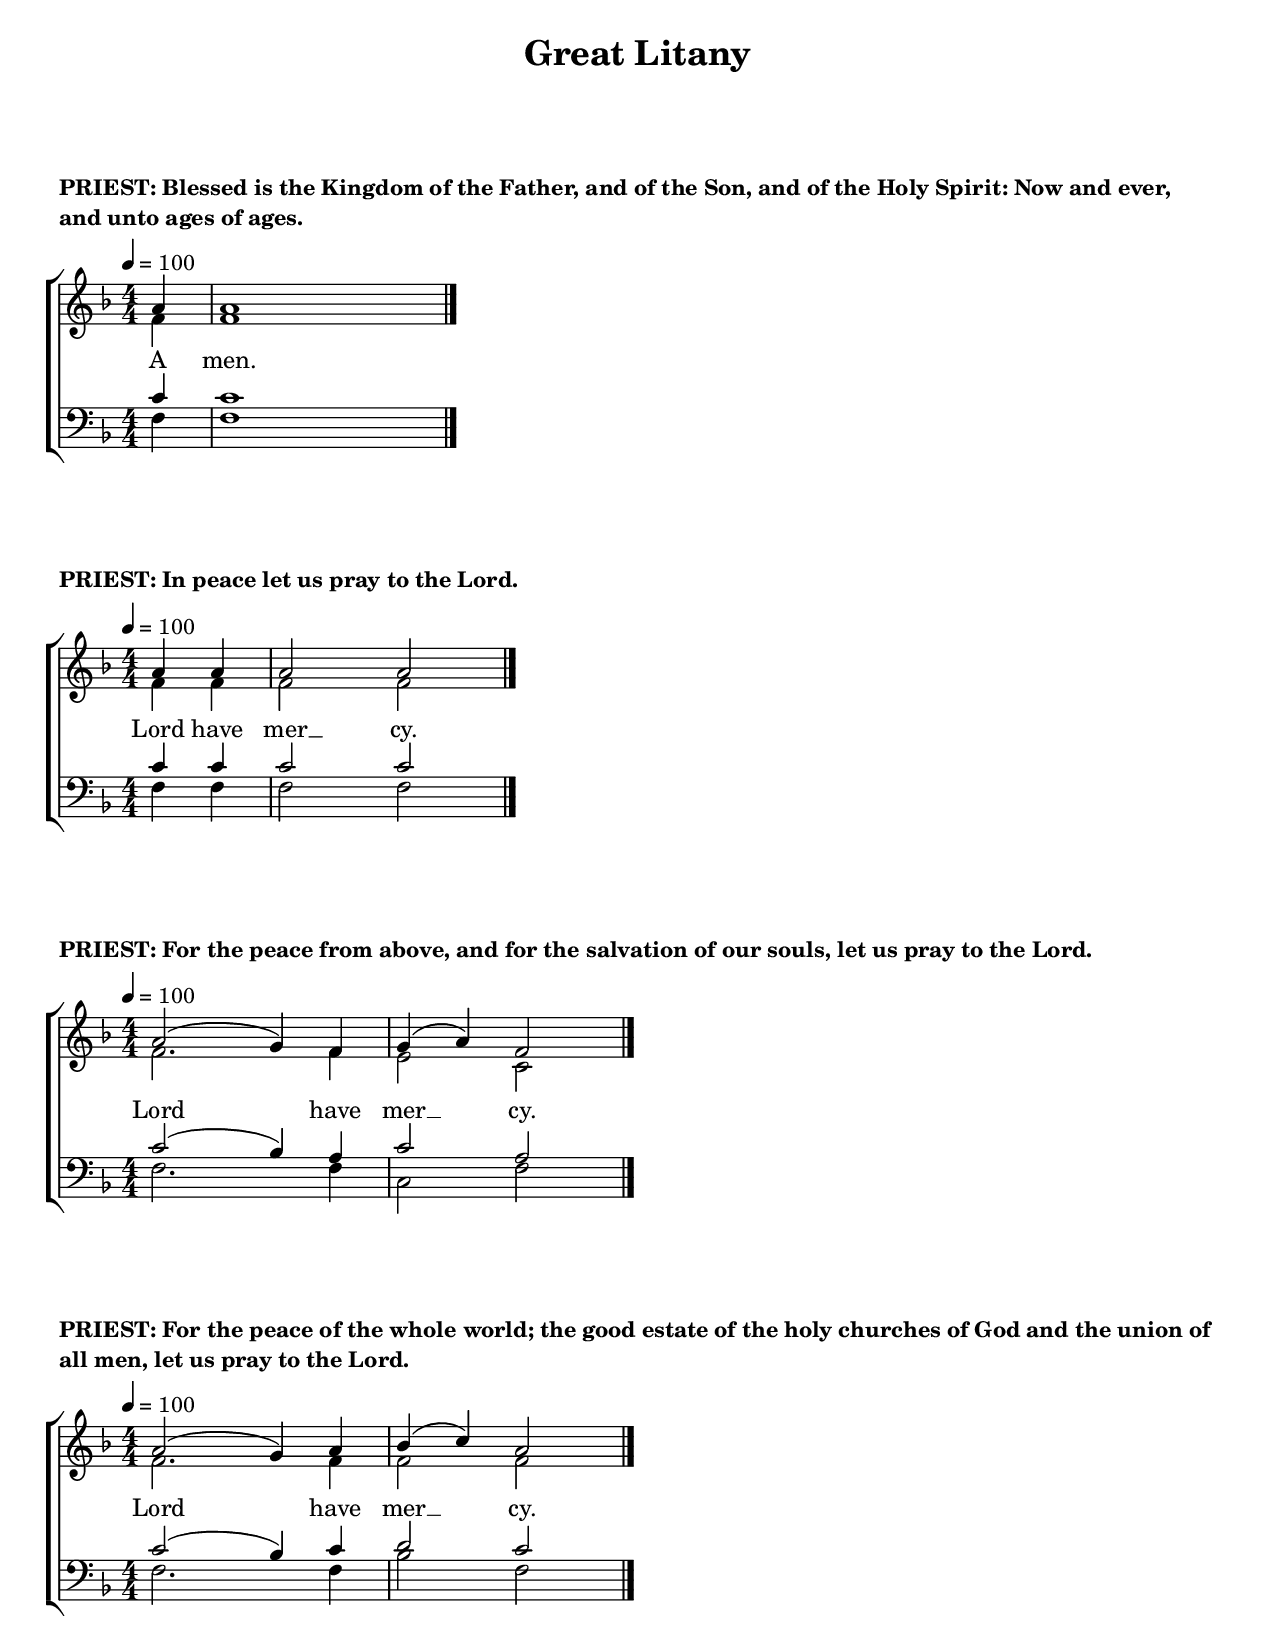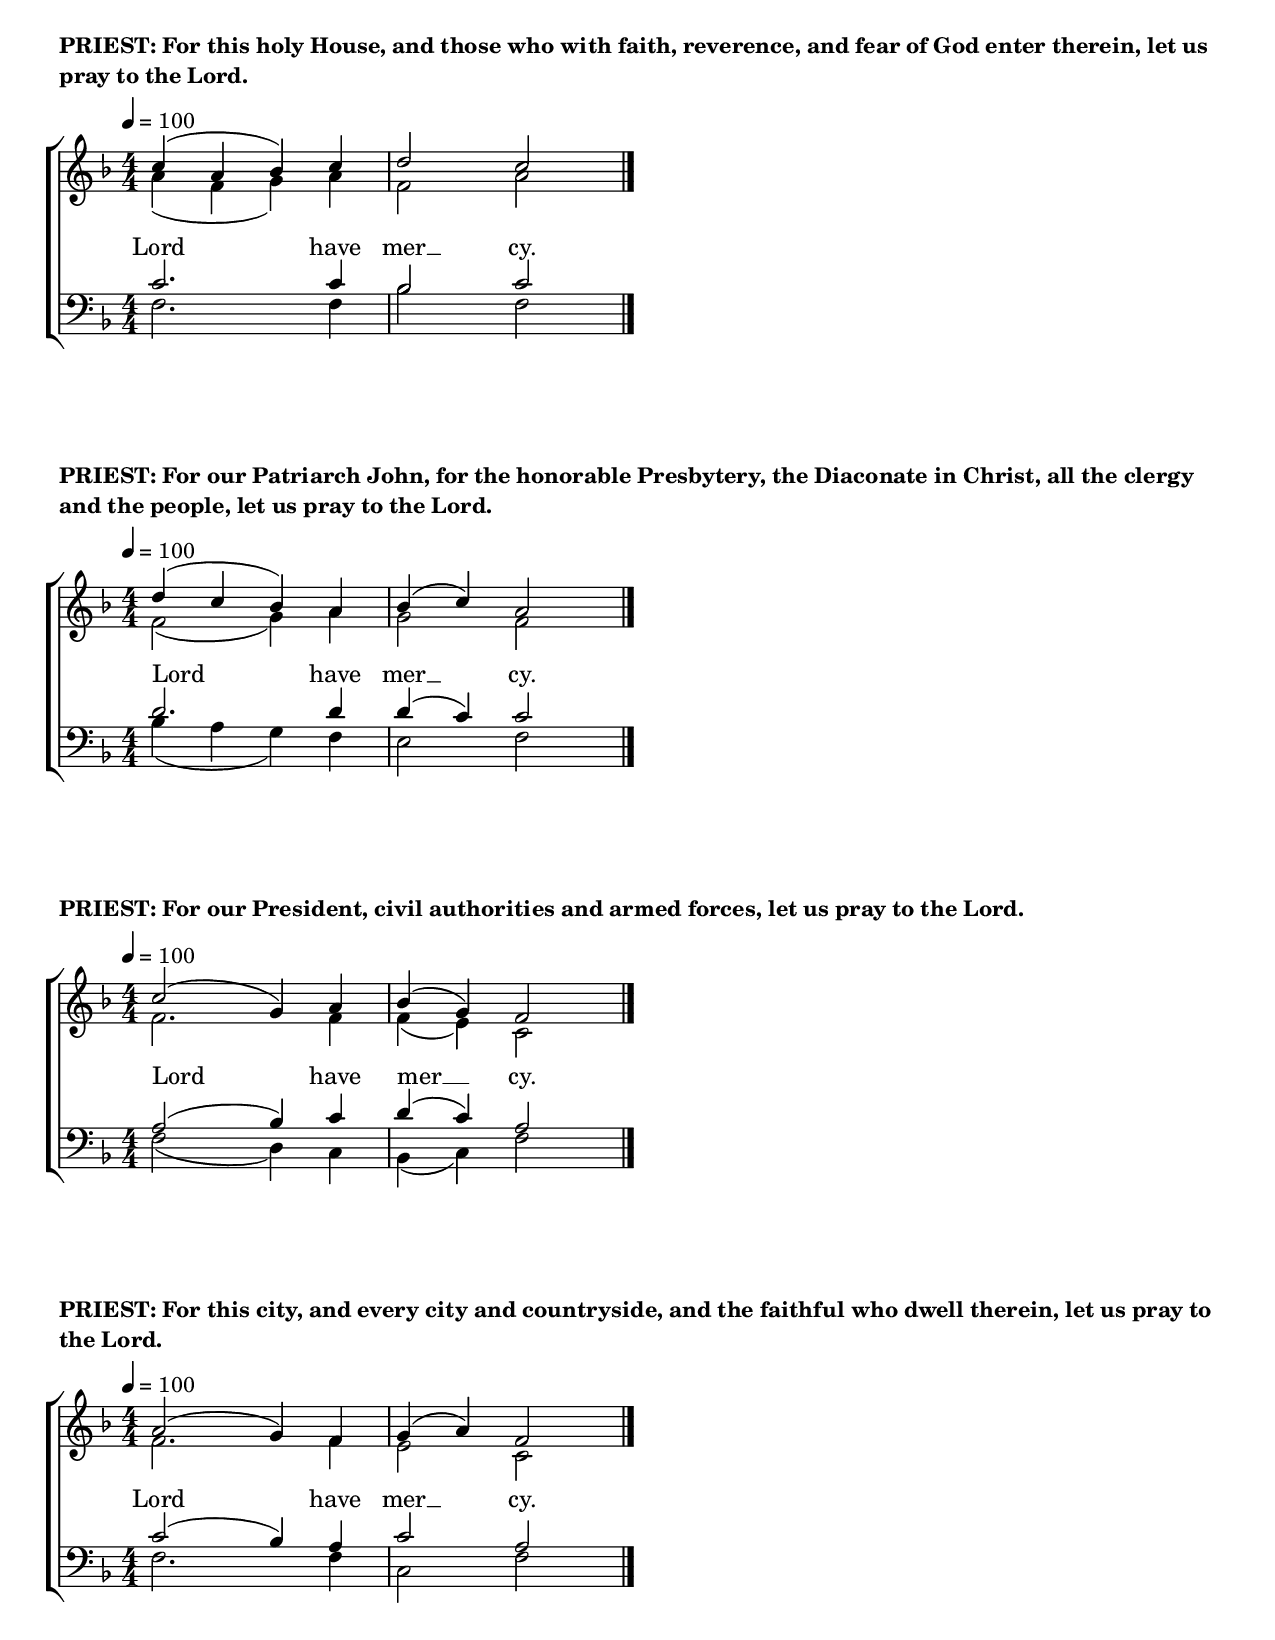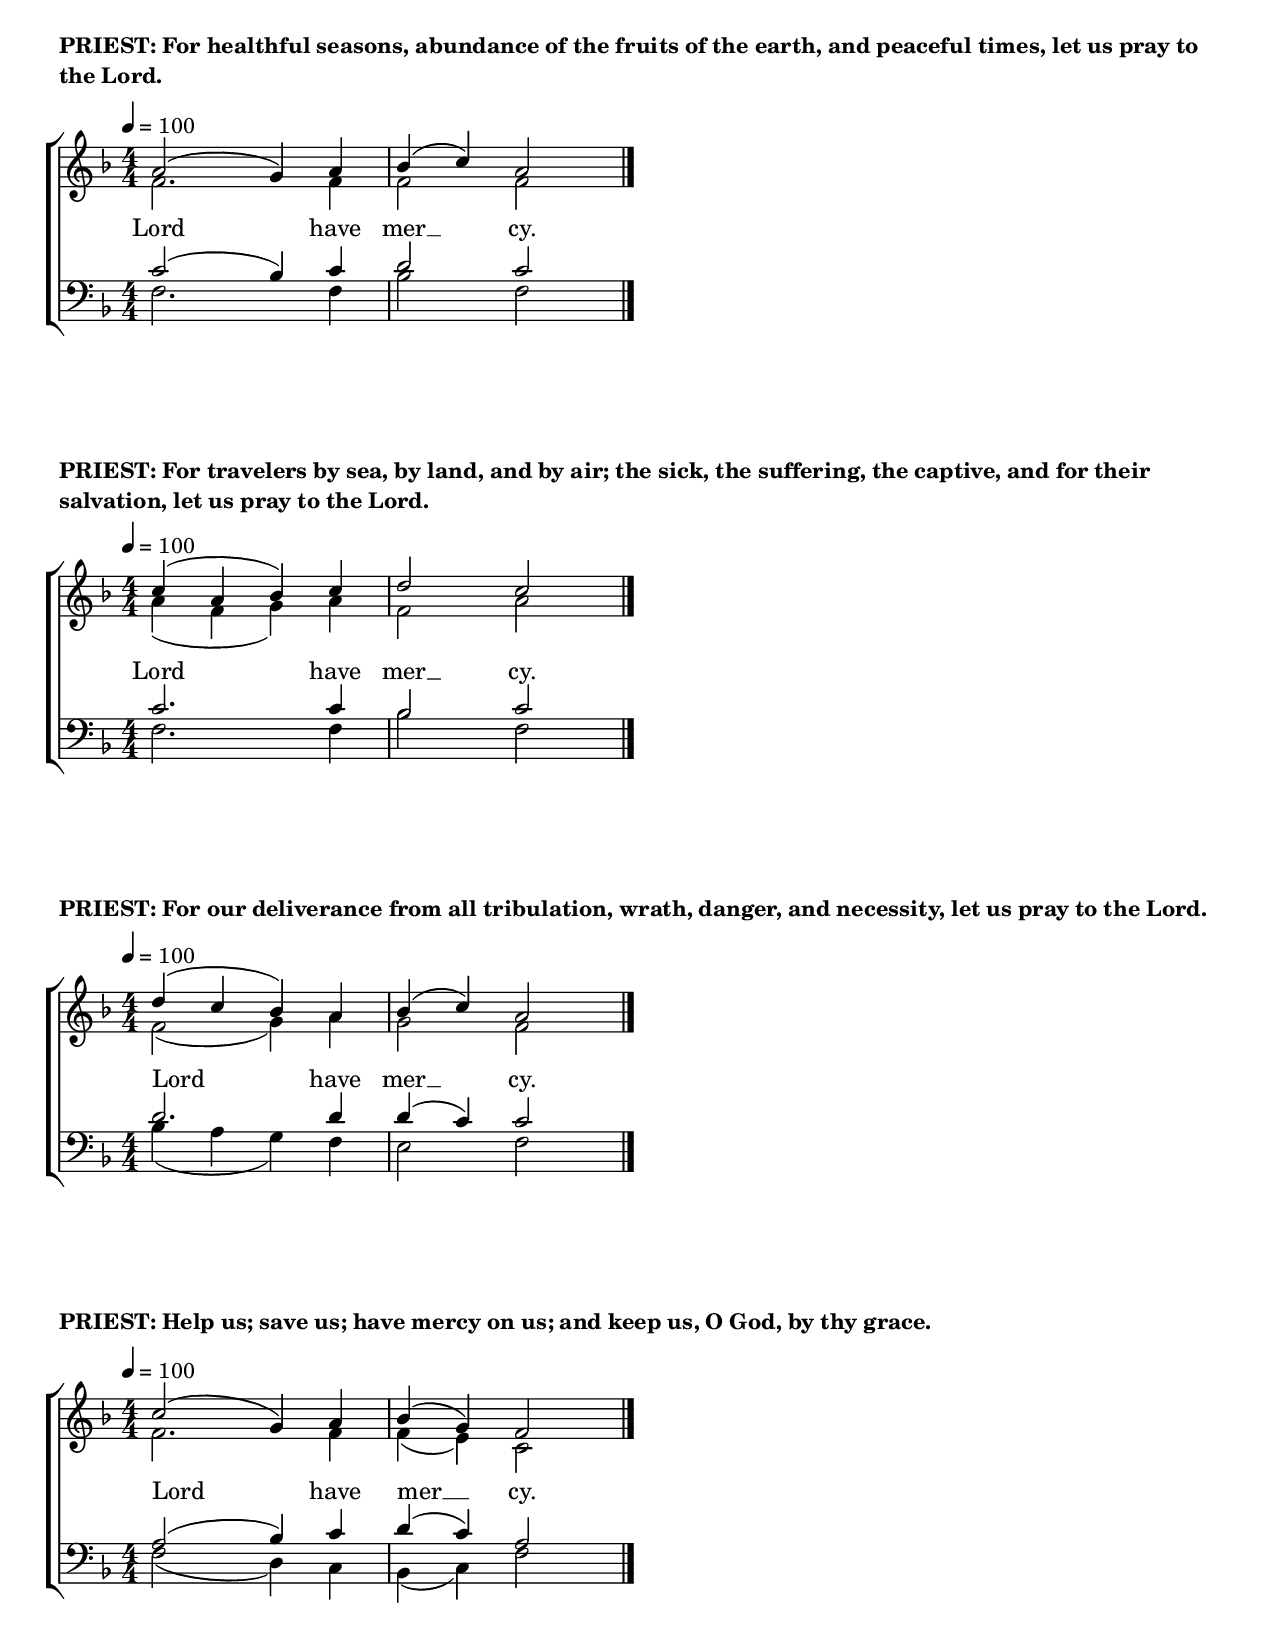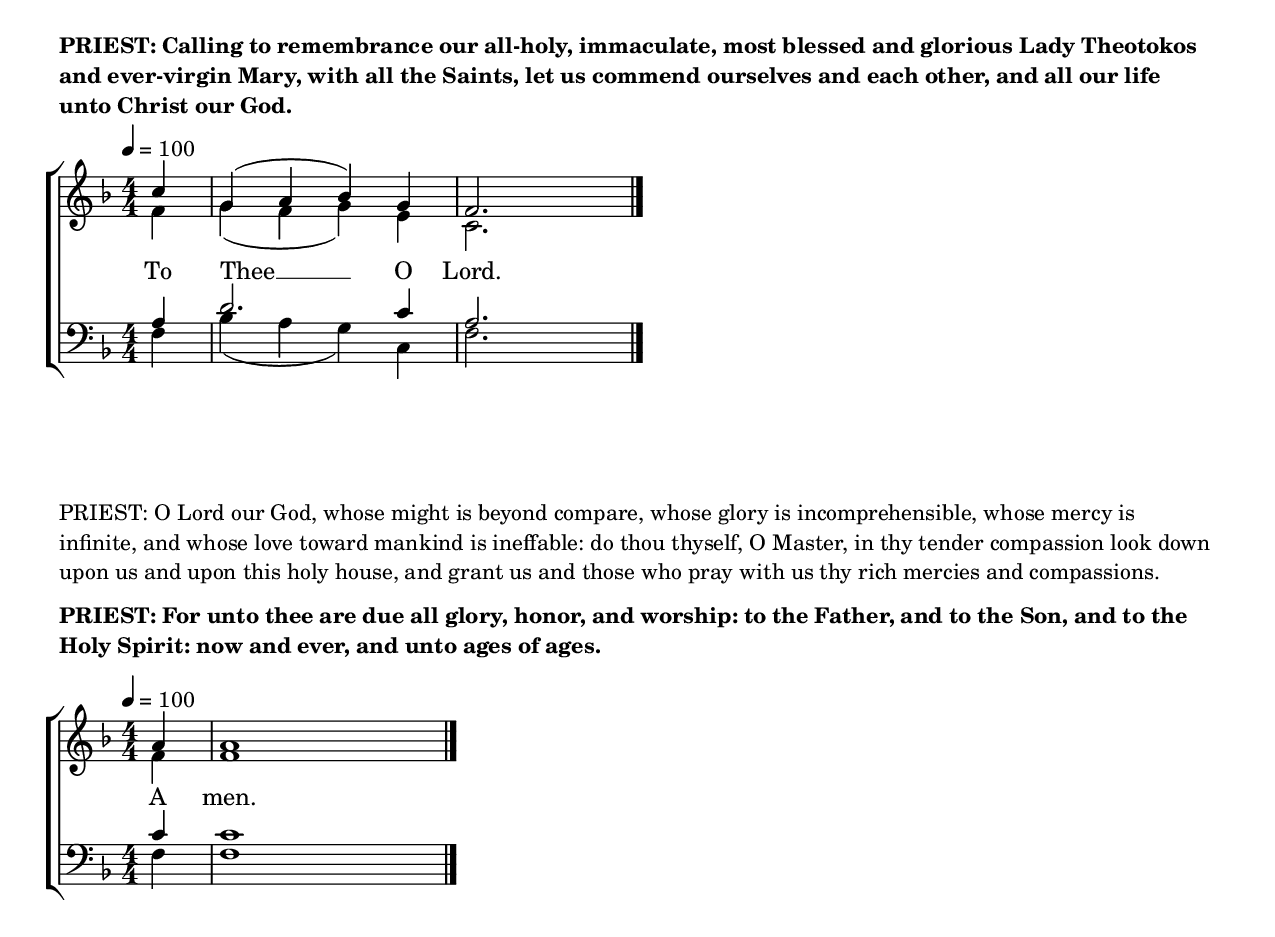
\version "2.22.2"

\language "english"

\paper {
  #(set-paper-size "letter")
  print-page-number = "false"
}

\header {
  title = "Great Litany"
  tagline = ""
}

global = {
  \numericTimeSignature \time 4/4
  \key f \major
  \tempo 4=100
  \accidentalStyle no-reset
  \omit Accidental
}

\paper {
  indent = 0.0
}

\markup { \vspace #4 \bold \wordwrap-string #"
PRIEST: Blessed is the Kingdom
    of the Father, and of the Son, and of the Holy Spirit:
    Now and ever, and unto ages of ages.
"} \markup { \vspace #0 }
              soprano = \relative c' { \global \partial 4
  a'4 |
  a1
  \bar "|." } alto    = \relative c' { \global \partial 4 
  f4 |
  f1
  \bar "|." } tenor   = \relative c' { \global \partial 4
  c4 |
  c1
  \bar "|." } bass    = \relative c  { \global \partial 4
  f4 |
  f1
  \bar "|." } verse   = \lyricmode {
  A men.
} \score {
  #(set-global-staff-size 19)
  \new ChoirStaff <<
    \new Staff
      \with {
        \remove "Separating_line_group_engraver"
        midiInstrument = "choir aahs"
        instrumentName = \markup \center-column { Soprano Alto }
      } <<
      \new Voice = "Soprano" { \voiceOne \soprano
      }
      \new Voice = "Alto" { \voiceTwo \alto
      }
    >>
    \new Staff = "BassStaff"
      \with {
        \remove "Separating_line_group_engraver"
        midiInstrument = "choir aahs"
        instrumentName = \markup \center-column { Tenor Bass }
      } <<
      \clef bass
      \new Voice = "Tenor" { \voiceThree \tenor
      }
      \new Voice = "Bass" { \voiceFour \bass
      }
      \new Lyrics
        \with { alignAboveContext = "BassStaff" }
        \lyricsto "Bass" \verse
      >>  
  >>
  
  \layout {
    %ragged-right = ##t
    \context {
      \Score
        \omit BarNumber
        \override SpacingSpanner.base-shortest-duration =
         #(ly:make-moment 1/10)
        proportionalNotationDuration = 
         #(ly:make-moment 1/10)
        \override Score.SpacingSpanner.strict-note-spacing = ##t
        \override SpacingSpanner.uniform-stretching = ##t
        \override SpacingSpanner.strict-grace-spacing = ##t
        tupletFullLength = ##t
        \override Beam.breakable = ##t
        \override Glissando.breakable = ##t
        \override TextSpanner.breakable = ##t
        %\remove "Forbid_line_break_engraver" in the Voice context
    }
    \context {
     \Staff
       \remove "Instrument_name_engraver"
    }
  }
  \midi {
    \context{
      \Score
        midiChannelMapping = #'instrument
    }
  }
}


\markup { \vspace #0 \bold \wordwrap-string #"
PRIEST: In peace let us pray to the Lord. 
"} \markup { \vspace #0 }
              soprano = \relative c' { \global \partial 2
  a'4 a4 |
  a2 a2
  \bar "|." } alto    = \relative c' { \global \partial 2
  f4 f4 |
  f2 f2
  \bar "|." } tenor   = \relative c' { \global \partial 2
  c4 c4 |
  c2 c2
  \bar "|." } bass    = \relative c  { \global \partial 2
  f4 f4 |
  f2 f2
  \bar "|." } verse   = \lyricmode {
  Lord have mer __ cy.
} \score {
  #(set-global-staff-size 19)
  \new ChoirStaff <<
    \new Staff
      \with {
        \remove "Separating_line_group_engraver"
        midiInstrument = "choir aahs"
        instrumentName = \markup \center-column { Soprano Alto }
      } <<
      \new Voice = "Soprano" { \voiceOne \soprano
      }
      \new Voice = "Alto" { \voiceTwo \alto
      }
    >>
    \new Staff = "BassStaff"
      \with {
        \remove "Separating_line_group_engraver"
        midiInstrument = "choir aahs"
        instrumentName = \markup \center-column { Tenor Bass }
      } <<
      \clef bass
      \new Voice = "Tenor" { \voiceThree \tenor
      }
      \new Voice = "Bass" { \voiceFour \bass
      }
      \new Lyrics
        \with { alignAboveContext = "BassStaff" }
        \lyricsto "Bass" \verse
      >>  
  >>
  
  \layout {
    %ragged-right = ##t
    \context {
      \Score
        \omit BarNumber
        \override SpacingSpanner.base-shortest-duration =
         #(ly:make-moment 1/10)
        proportionalNotationDuration = 
         #(ly:make-moment 1/10)
        \override Score.SpacingSpanner.strict-note-spacing = ##t
        \override SpacingSpanner.uniform-stretching = ##t
        \override SpacingSpanner.strict-grace-spacing = ##t
        tupletFullLength = ##t
        \override Beam.breakable = ##t
        \override Glissando.breakable = ##t
        \override TextSpanner.breakable = ##t
        %\remove "Forbid_line_break_engraver" in the Voice context
    }
    \context {
     \Staff
       \remove "Instrument_name_engraver"
    }
  }
  \midi {
    \context{
      \Score
        midiChannelMapping = #'instrument
    }
  }
}


\markup { \vspace #0 \bold \wordwrap-string #"
PRIEST: For the peace from above,
and for the salvation of our souls,
let us pray to the Lord. 
"} \markup { \vspace #0 }
              soprano = \relative c' { \global
  a'2( g4) f4 |
  g4( a4) f2
  \bar "|." } alto    = \relative c' { \global
  f2. f4 |
  e2 c2
  \bar "|." } tenor   = \relative c' { \global
  c2( b4) a4 |
  c2 a2
  \bar "|." } bass    = \relative c  { \global
  f2. f4 |
  c2 f2
  \bar "|." } verse   = \lyricmode {
  Lord have mer __ cy.
} \score {
  #(set-global-staff-size 19)
  \new ChoirStaff <<
    \new Staff
      \with {
        \remove "Separating_line_group_engraver"
        midiInstrument = "choir aahs"
        instrumentName = \markup \center-column { Soprano Alto }
      } <<
      \new Voice = "Soprano" { \voiceOne \soprano
      }
      \new Voice = "Alto" { \voiceTwo \alto
      }
    >>
    \new Staff = "BassStaff"
      \with {
        \remove "Separating_line_group_engraver"
        midiInstrument = "choir aahs"
        instrumentName = \markup \center-column { Tenor Bass }
      } <<
      \clef bass
      \new Voice = "Tenor" { \voiceThree \tenor
      }
      \new Voice = "Bass" { \voiceFour \bass
      }
      \new Lyrics
        \with { alignAboveContext = "BassStaff" }
        \lyricsto "Bass" \verse
      >>  
  >>
  
  \layout {
    %ragged-right = ##t
    \context {
      \Score
        \omit BarNumber
        \override SpacingSpanner.base-shortest-duration =
         #(ly:make-moment 1/10)
        proportionalNotationDuration = 
         #(ly:make-moment 1/10)
        \override Score.SpacingSpanner.strict-note-spacing = ##t
        \override SpacingSpanner.uniform-stretching = ##t
        \override SpacingSpanner.strict-grace-spacing = ##t
        tupletFullLength = ##t
        \override Beam.breakable = ##t
        \override Glissando.breakable = ##t
        \override TextSpanner.breakable = ##t
        %\remove "Forbid_line_break_engraver" in the Voice context
    }
    \context {
     \Staff
       \remove "Instrument_name_engraver"
    }
  }
  \midi {
    \context{
      \Score
        midiChannelMapping = #'instrument
    }
  }
}


\markup { \vspace #0 \bold \wordwrap-string #"
PRIEST: For the peace of the whole world;
the good estate of the holy churches of God
and the union of all men,
let us pray to the Lord. 
"} \markup { \vspace #0 }
              soprano = \relative c' { \global
  a'2( g4) a4 |
  b4( c4) a2
  \bar "|." } alto    = \relative c' { \global    
  f2. f4 |
  f2 f2
  \bar "|." } tenor   = \relative c' { \global
  c2( b4) c4 |
  d2 c2
  \bar "|." } bass    = \relative c  { \global
  f2. f4 |
  b2 f2
  \bar "|." } verse   = \lyricmode {
  Lord have mer __ cy.
} \score {
  #(set-global-staff-size 19)
  \new ChoirStaff <<
    \new Staff
      \with {
        \remove "Separating_line_group_engraver"
        midiInstrument = "choir aahs"
        instrumentName = \markup \center-column { Soprano Alto }
      } <<
      \new Voice = "Soprano" { \voiceOne \soprano
      }
      \new Voice = "Alto" { \voiceTwo \alto
      }
    >>
    \new Staff = "BassStaff"
      \with {
        \remove "Separating_line_group_engraver"
        midiInstrument = "choir aahs"
        instrumentName = \markup \center-column { Tenor Bass }
      } <<
      \clef bass
      \new Voice = "Tenor" { \voiceThree \tenor
      }
      \new Voice = "Bass" { \voiceFour \bass
      }
      \new Lyrics
        \with { alignAboveContext = "BassStaff" }
        \lyricsto "Bass" \verse
      >>  
  >>
  
  \layout {
    %ragged-right = ##t
    \context {
      \Score
        \omit BarNumber
        \override SpacingSpanner.base-shortest-duration =
         #(ly:make-moment 1/10)
        proportionalNotationDuration = 
         #(ly:make-moment 1/10)
        \override Score.SpacingSpanner.strict-note-spacing = ##t
        \override SpacingSpanner.uniform-stretching = ##t
        \override SpacingSpanner.strict-grace-spacing = ##t
        tupletFullLength = ##t
        \override Beam.breakable = ##t
        \override Glissando.breakable = ##t
        \override TextSpanner.breakable = ##t
        %\remove "Forbid_line_break_engraver" in the Voice context
    }
    \context {
     \Staff
       \remove "Instrument_name_engraver"
    }
  }
  \midi {
    \context{
      \Score
        midiChannelMapping = #'instrument
    }
  }
}


\pageBreak

\markup { \vspace #0 \bold \wordwrap-string #"
PRIEST: For this holy House,
and those who with faith, reverence,
and fear of God enter therein,
let us pray to the Lord. 
"} \markup { \vspace #0 }
              soprano = \relative c' { \global
  c'4( a4 b4) c4 |
  d2 c2
  \bar "|." } alto    = \relative c' { \global
  a'4( f4 g4) a4 |
  f2 a2
  \bar "|." } tenor   = \relative c' { \global
  c2. c4 |
  b2 c2
  \bar "|." } bass    = \relative c  { \global
  f2. f4 |
  b2 f2
  \bar "|." } verse   = \lyricmode {
  Lord have mer __ cy.
} \score {
  #(set-global-staff-size 19)
  \new ChoirStaff <<
    \new Staff
      \with {
        \remove "Separating_line_group_engraver"
        midiInstrument = "choir aahs"
        instrumentName = \markup \center-column { Soprano Alto }
      } <<
      \new Voice = "Soprano" { \voiceOne \soprano
      }
      \new Voice = "Alto" { \voiceTwo \alto
      }
    >>
    \new Staff = "BassStaff"
      \with {
        \remove "Separating_line_group_engraver"
        midiInstrument = "choir aahs"
        instrumentName = \markup \center-column { Tenor Bass }
      } <<
      \clef bass
      \new Voice = "Tenor" { \voiceThree \tenor
      }
      \new Voice = "Bass" { \voiceFour \bass
      }
      \new Lyrics
        \with { alignAboveContext = "BassStaff" }
        \lyricsto "Bass" \verse
      >>  
  >>
  
  \layout {
    %ragged-right = ##t
    \context {
      \Score
        \omit BarNumber
        \override SpacingSpanner.base-shortest-duration =
         #(ly:make-moment 1/10)
        proportionalNotationDuration = 
         #(ly:make-moment 1/10)
        \override Score.SpacingSpanner.strict-note-spacing = ##t
        \override SpacingSpanner.uniform-stretching = ##t
        \override SpacingSpanner.strict-grace-spacing = ##t
        tupletFullLength = ##t
        \override Beam.breakable = ##t
        \override Glissando.breakable = ##t
        \override TextSpanner.breakable = ##t
        %\remove "Forbid_line_break_engraver" in the Voice context
    }
    \context {
     \Staff
       \remove "Instrument_name_engraver"
    }
  }
  \midi {
    \context{
      \Score
        midiChannelMapping = #'instrument
    }
  }
}


\markup { \vspace #0 \bold \wordwrap-string #"
PRIEST: For our Patriarch John,
for the honorable Presbytery,
the Diaconate in Christ,
all the clergy and the people,
let us pray to the Lord. 
"} \markup { \vspace #0 }
              soprano = \relative c' { \global
  d'4( c4 b4) a4 |
  b4( c4) a2
  \bar "|." } alto    = \relative c' { \global
  f2( g4) a4 |
  g2 f2
  \bar "|." } tenor   = \relative c' { \global
  d2. d4 |
  d4( c4) c2
  \bar "|." } bass    = \relative c  { \global
  b'4( a4 g4) f4 |
  e2 f2
  \bar "|." } verse   = \lyricmode {
  Lord have mer __ cy.
} \score {
  #(set-global-staff-size 19)
  \new ChoirStaff <<
    \new Staff
      \with {
        \remove "Separating_line_group_engraver"
        midiInstrument = "choir aahs"
        instrumentName = \markup \center-column { Soprano Alto }
      } <<
      \new Voice = "Soprano" { \voiceOne \soprano
      }
      \new Voice = "Alto" { \voiceTwo \alto
      }
    >>
    \new Staff = "BassStaff"
      \with {
        \remove "Separating_line_group_engraver"
        midiInstrument = "choir aahs"
        instrumentName = \markup \center-column { Tenor Bass }
      } <<
      \clef bass
      \new Voice = "Tenor" { \voiceThree \tenor
      }
      \new Voice = "Bass" { \voiceFour \bass
      }
      \new Lyrics
        \with { alignAboveContext = "BassStaff" }
        \lyricsto "Bass" \verse
      >>  
  >>
  
  \layout {
    %ragged-right = ##t
    \context {
      \Score
        \omit BarNumber
        \override SpacingSpanner.base-shortest-duration =
         #(ly:make-moment 1/10)
        proportionalNotationDuration = 
         #(ly:make-moment 1/10)
        \override Score.SpacingSpanner.strict-note-spacing = ##t
        \override SpacingSpanner.uniform-stretching = ##t
        \override SpacingSpanner.strict-grace-spacing = ##t
        tupletFullLength = ##t
        \override Beam.breakable = ##t
        \override Glissando.breakable = ##t
        \override TextSpanner.breakable = ##t
        %\remove "Forbid_line_break_engraver" in the Voice context
    }
    \context {
     \Staff
       \remove "Instrument_name_engraver"
    }
  }
  \midi {
    \context{
      \Score
        midiChannelMapping = #'instrument
    }
  }
}


\markup { \vspace #0 \bold \wordwrap-string #"
PRIEST: For our President,
civil authorities and armed forces,
let us pray to the Lord. 
"} \markup { \vspace #0 }
              soprano = \relative c' { \global
  c'2( g4) a4 |
  b4( g4) f2
  \bar "|." } alto    = \relative c' { \global
  f2. f4 |
  f4( e4) c2
  \bar "|." } tenor   = \relative c' { \global
  a2( b4) c4 |
  d4( c4) a2
  \bar "|." } bass    = \relative c  { \global
  f2(  d4) c4 |
  b4( c4) f2
  \bar "|." } verse   = \lyricmode {
  Lord have mer __ cy.
} \score {
  #(set-global-staff-size 19)
  \new ChoirStaff <<
    \new Staff
      \with {
        \remove "Separating_line_group_engraver"
        midiInstrument = "choir aahs"
        instrumentName = \markup \center-column { Soprano Alto }
      } <<
      \new Voice = "Soprano" { \voiceOne \soprano
      }
      \new Voice = "Alto" { \voiceTwo \alto
      }
    >>
    \new Staff = "BassStaff"
      \with {
        \remove "Separating_line_group_engraver"
        midiInstrument = "choir aahs"
        instrumentName = \markup \center-column { Tenor Bass }
      } <<
      \clef bass
      \new Voice = "Tenor" { \voiceThree \tenor
      }
      \new Voice = "Bass" { \voiceFour \bass
      }
      \new Lyrics
        \with { alignAboveContext = "BassStaff" }
        \lyricsto "Bass" \verse
      >>  
  >>
  
  \layout {
    %ragged-right = ##t
    \context {
      \Score
        \omit BarNumber
        \override SpacingSpanner.base-shortest-duration =
         #(ly:make-moment 1/10)
        proportionalNotationDuration = 
         #(ly:make-moment 1/10)
        \override Score.SpacingSpanner.strict-note-spacing = ##t
        \override SpacingSpanner.uniform-stretching = ##t
        \override SpacingSpanner.strict-grace-spacing = ##t
        tupletFullLength = ##t
        \override Beam.breakable = ##t
        \override Glissando.breakable = ##t
        \override TextSpanner.breakable = ##t
        %\remove "Forbid_line_break_engraver" in the Voice context
    }
    \context {
     \Staff
       \remove "Instrument_name_engraver"
    }
  }
  \midi {
    \context{
      \Score
        midiChannelMapping = #'instrument
    }
  }
}


\markup { \vspace #0 \bold \wordwrap-string #"
PRIEST: For this  city, and every city and countryside,
and the faithful who dwell therein,
let us pray to the Lord. 
"} \markup { \vspace #0 }
              soprano = \relative c' { \global
  a'2( g4) f4 |
  g4( a4) f2
  \bar "|." } alto    = \relative c' { \global
  f2. f4 |
  e2 c2
  \bar "|." } tenor   = \relative c' { \global
  c2( b4) a4 |
  c2 a2
  \bar "|." } bass    = \relative c  { \global
  f2. f4 |
  c2 f2
  \bar "|." } verse   = \lyricmode {
  Lord have mer __ cy.
} \score {
  #(set-global-staff-size 19)
  \new ChoirStaff <<
    \new Staff
      \with {
        \remove "Separating_line_group_engraver"
        midiInstrument = "choir aahs"
        instrumentName = \markup \center-column { Soprano Alto }
      } <<
      \new Voice = "Soprano" { \voiceOne \soprano
      }
      \new Voice = "Alto" { \voiceTwo \alto
      }
    >>
    \new Staff = "BassStaff"
      \with {
        \remove "Separating_line_group_engraver"
        midiInstrument = "choir aahs"
        instrumentName = \markup \center-column { Tenor Bass }
      } <<
      \clef bass
      \new Voice = "Tenor" { \voiceThree \tenor
      }
      \new Voice = "Bass" { \voiceFour \bass
      }
      \new Lyrics
        \with { alignAboveContext = "BassStaff" }
        \lyricsto "Bass" \verse
      >>  
  >>
  
  \layout {
    %ragged-right = ##t
    \context {
      \Score
        \omit BarNumber
        \override SpacingSpanner.base-shortest-duration =
         #(ly:make-moment 1/10)
        proportionalNotationDuration = 
         #(ly:make-moment 1/10)
        \override Score.SpacingSpanner.strict-note-spacing = ##t
        \override SpacingSpanner.uniform-stretching = ##t
        \override SpacingSpanner.strict-grace-spacing = ##t
        tupletFullLength = ##t
        \override Beam.breakable = ##t
        \override Glissando.breakable = ##t
        \override TextSpanner.breakable = ##t
        %\remove "Forbid_line_break_engraver" in the Voice context
    }
    \context {
     \Staff
       \remove "Instrument_name_engraver"
    }
  }
  \midi {
    \context{
      \Score
        midiChannelMapping = #'instrument
    }
  }
}


\pageBreak

\markup { \vspace #0 \bold \wordwrap-string #"
PRIEST: For healthful seasons,
abundance of the fruits of the earth,
and peaceful times,
let us pray to the Lord. 
"} \markup { \vspace #0 }
              soprano = \relative c' { \global
  a'2( g4) a4 |
  b4( c4) a2
  \bar "|." } alto    = \relative c' { \global    
  f2. f4 |
  f2 f2
  \bar "|." } tenor   = \relative c' { \global
  c2( b4) c4 |
  d2 c2
  \bar "|." } bass    = \relative c  { \global
  f2. f4 |
  b2 f2
  \bar "|." } verse   = \lyricmode {
  Lord have mer __ cy.
} \score {
  #(set-global-staff-size 19)
  \new ChoirStaff <<
    \new Staff
      \with {
        \remove "Separating_line_group_engraver"
        midiInstrument = "choir aahs"
        instrumentName = \markup \center-column { Soprano Alto }
      } <<
      \new Voice = "Soprano" { \voiceOne \soprano
      }
      \new Voice = "Alto" { \voiceTwo \alto
      }
    >>
    \new Staff = "BassStaff"
      \with {
        \remove "Separating_line_group_engraver"
        midiInstrument = "choir aahs"
        instrumentName = \markup \center-column { Tenor Bass }
      } <<
      \clef bass
      \new Voice = "Tenor" { \voiceThree \tenor
      }
      \new Voice = "Bass" { \voiceFour \bass
      }
      \new Lyrics
        \with { alignAboveContext = "BassStaff" }
        \lyricsto "Bass" \verse
      >>  
  >>
  
  \layout {
    %ragged-right = ##t
    \context {
      \Score
        \omit BarNumber
        \override SpacingSpanner.base-shortest-duration =
         #(ly:make-moment 1/10)
        proportionalNotationDuration = 
         #(ly:make-moment 1/10)
        \override Score.SpacingSpanner.strict-note-spacing = ##t
        \override SpacingSpanner.uniform-stretching = ##t
        \override SpacingSpanner.strict-grace-spacing = ##t
        tupletFullLength = ##t
        \override Beam.breakable = ##t
        \override Glissando.breakable = ##t
        \override TextSpanner.breakable = ##t
        %\remove "Forbid_line_break_engraver" in the Voice context
    }
    \context {
     \Staff
       \remove "Instrument_name_engraver"
    }
  }
  \midi {
    \context{
      \Score
        midiChannelMapping = #'instrument
    }
  }
}


\markup { \vspace #0 \bold \wordwrap-string #"
PRIEST: For travelers by sea, by land, and by air;
the sick, the suffering, the captive,
and for their salvation,
let us pray to the Lord. 
"} \markup { \vspace #0 }
              soprano = \relative c' { \global
  c'4( a4 b4) c4 |
  d2 c2
  \bar "|." } alto    = \relative c' { \global
  a'4( f4 g4) a4 |
  f2 a2
  \bar "|." } tenor   = \relative c' { \global
  c2. c4 |
  b2 c2
  \bar "|." } bass    = \relative c  { \global
  f2. f4 |
  b2 f2
  \bar "|." } verse   = \lyricmode {
  Lord have mer __ cy.
} \score {
  #(set-global-staff-size 19)
  \new ChoirStaff <<
    \new Staff
      \with {
        \remove "Separating_line_group_engraver"
        midiInstrument = "choir aahs"
        instrumentName = \markup \center-column { Soprano Alto }
      } <<
      \new Voice = "Soprano" { \voiceOne \soprano
      }
      \new Voice = "Alto" { \voiceTwo \alto
      }
    >>
    \new Staff = "BassStaff"
      \with {
        \remove "Separating_line_group_engraver"
        midiInstrument = "choir aahs"
        instrumentName = \markup \center-column { Tenor Bass }
      } <<
      \clef bass
      \new Voice = "Tenor" { \voiceThree \tenor
      }
      \new Voice = "Bass" { \voiceFour \bass
      }
      \new Lyrics
        \with { alignAboveContext = "BassStaff" }
        \lyricsto "Bass" \verse
      >>  
  >>
  
  \layout {
    %ragged-right = ##t
    \context {
      \Score
        \omit BarNumber
        \override SpacingSpanner.base-shortest-duration =
         #(ly:make-moment 1/10)
        proportionalNotationDuration = 
         #(ly:make-moment 1/10)
        \override Score.SpacingSpanner.strict-note-spacing = ##t
        \override SpacingSpanner.uniform-stretching = ##t
        \override SpacingSpanner.strict-grace-spacing = ##t
        tupletFullLength = ##t
        \override Beam.breakable = ##t
        \override Glissando.breakable = ##t
        \override TextSpanner.breakable = ##t
        %\remove "Forbid_line_break_engraver" in the Voice context
    }
    \context {
     \Staff
       \remove "Instrument_name_engraver"
    }
  }
  \midi {
    \context{
      \Score
        midiChannelMapping = #'instrument
    }
  }
}


\markup { \vspace #0 \bold \wordwrap-string #"
PRIEST: For our deliverance from all tribulation,
wrath, danger, and necessity,
let us pray to the Lord. 
"} \markup { \vspace #0 }
              soprano = \relative c' { \global
  d'4( c4 b4) a4 |
  b4( c4) a2
  \bar "|." } alto    = \relative c' { \global
  f2( g4) a4 |
  g2 f2
  \bar "|." } tenor   = \relative c' { \global
  d2. d4 |
  d4( c4) c2
  \bar "|." } bass    = \relative c  { \global
  b'4( a4 g4) f4 |
  e2 f2
  \bar "|." } verse   = \lyricmode {
  Lord have mer __ cy.
} \score {
  #(set-global-staff-size 19)
  \new ChoirStaff <<
    \new Staff
      \with {
        \remove "Separating_line_group_engraver"
        midiInstrument = "choir aahs"
        instrumentName = \markup \center-column { Soprano Alto }
      } <<
      \new Voice = "Soprano" { \voiceOne \soprano
      }
      \new Voice = "Alto" { \voiceTwo \alto
      }
    >>
    \new Staff = "BassStaff"
      \with {
        \remove "Separating_line_group_engraver"
        midiInstrument = "choir aahs"
        instrumentName = \markup \center-column { Tenor Bass }
      } <<
      \clef bass
      \new Voice = "Tenor" { \voiceThree \tenor
      }
      \new Voice = "Bass" { \voiceFour \bass
      }
      \new Lyrics
        \with { alignAboveContext = "BassStaff" }
        \lyricsto "Bass" \verse
      >>  
  >>
  
  \layout {
    %ragged-right = ##t
    \context {
      \Score
        \omit BarNumber
        \override SpacingSpanner.base-shortest-duration =
         #(ly:make-moment 1/10)
        proportionalNotationDuration = 
         #(ly:make-moment 1/10)
        \override Score.SpacingSpanner.strict-note-spacing = ##t
        \override SpacingSpanner.uniform-stretching = ##t
        \override SpacingSpanner.strict-grace-spacing = ##t
        tupletFullLength = ##t
        \override Beam.breakable = ##t
        \override Glissando.breakable = ##t
        \override TextSpanner.breakable = ##t
        %\remove "Forbid_line_break_engraver" in the Voice context
    }
    \context {
     \Staff
       \remove "Instrument_name_engraver"
    }
  }
  \midi {
    \context{
      \Score
        midiChannelMapping = #'instrument
    }
  }
}


\markup { \vspace #0 \bold \wordwrap-string #"
PRIEST: Help us; save us; have mercy on us;
and keep us, O God, by thy grace. 
"} \markup { \vspace #0 }
              soprano = \relative c' { \global
  c'2( g4) a4 |
  b4( g4) f2
  \bar "|." } alto    = \relative c' { \global
  f2. f4 |
  f4( e4) c2
  \bar "|." } tenor   = \relative c' { \global
  a2( b4) c4 |
  d4( c4) a2
  \bar "|." } bass    = \relative c  { \global
  f2(  d4) c4 |
  b4( c4) f2
  \bar "|." } verse   = \lyricmode {
  Lord have mer __ cy.
} \score {
  #(set-global-staff-size 19)
  \new ChoirStaff <<
    \new Staff
      \with {
        \remove "Separating_line_group_engraver"
        midiInstrument = "choir aahs"
        instrumentName = \markup \center-column { Soprano Alto }
      } <<
      \new Voice = "Soprano" { \voiceOne \soprano
      }
      \new Voice = "Alto" { \voiceTwo \alto
      }
    >>
    \new Staff = "BassStaff"
      \with {
        \remove "Separating_line_group_engraver"
        midiInstrument = "choir aahs"
        instrumentName = \markup \center-column { Tenor Bass }
      } <<
      \clef bass
      \new Voice = "Tenor" { \voiceThree \tenor
      }
      \new Voice = "Bass" { \voiceFour \bass
      }
      \new Lyrics
        \with { alignAboveContext = "BassStaff" }
        \lyricsto "Bass" \verse
      >>  
  >>
  
  \layout {
    %ragged-right = ##t
    \context {
      \Score
        \omit BarNumber
        \override SpacingSpanner.base-shortest-duration =
         #(ly:make-moment 1/10)
        proportionalNotationDuration = 
         #(ly:make-moment 1/10)
        \override Score.SpacingSpanner.strict-note-spacing = ##t
        \override SpacingSpanner.uniform-stretching = ##t
        \override SpacingSpanner.strict-grace-spacing = ##t
        tupletFullLength = ##t
        \override Beam.breakable = ##t
        \override Glissando.breakable = ##t
        \override TextSpanner.breakable = ##t
        %\remove "Forbid_line_break_engraver" in the Voice context
    }
    \context {
     \Staff
       \remove "Instrument_name_engraver"
    }
  }
  \midi {
    \context{
      \Score
        midiChannelMapping = #'instrument
    }
  }
}


\pageBreak

\markup { \vspace #0 \bold \wordwrap-string #"
PRIEST: Calling to remembrance our all-holy,
immaculate, most blessed and glorious Lady Theotokos
and ever-virgin Mary, with all the Saints,
let us commend ourselves and each other,
and all our life unto Christ our God. 
"} \markup { \vspace #0 }
              soprano = \relative c' { \global \partial 4
  c'4 |
  g4( a4 b4) g4 |

  \partial 2
  f2.
  \bar "|." } alto    = \relative c' { \global \partial 4
  f4 |
  g4( f4 g4) e4 |

  \partial 2
  c2.
  \bar "|." } tenor   = \relative c' { \global \partial 4
  a4 |
  d2. c4 |

  \partial 2
  a2.
  \bar "|." } bass    = \relative c  { \global \partial 4
  f4 |
  b4( a4 g4) c,4 |

  \partial 2
  f2.
  \bar "|." } verse   = \lyricmode {
  To Thee __ O Lord.
} \score {
  #(set-global-staff-size 19)
  \new ChoirStaff <<
    \new Staff
      \with {
        \remove "Separating_line_group_engraver"
        midiInstrument = "choir aahs"
        instrumentName = \markup \center-column { Soprano Alto }
      } <<
      \new Voice = "Soprano" { \voiceOne \soprano
      }
      \new Voice = "Alto" { \voiceTwo \alto
      }
    >>
    \new Staff = "BassStaff"
      \with {
        \remove "Separating_line_group_engraver"
        midiInstrument = "choir aahs"
        instrumentName = \markup \center-column { Tenor Bass }
      } <<
      \clef bass
      \new Voice = "Tenor" { \voiceThree \tenor
      }
      \new Voice = "Bass" { \voiceFour \bass
      }
      \new Lyrics
        \with { alignAboveContext = "BassStaff" }
        \lyricsto "Bass" \verse
      >>  
  >>
  
  \layout {
    %ragged-right = ##t
    \context {
      \Score
        \omit BarNumber
        \override SpacingSpanner.base-shortest-duration =
         #(ly:make-moment 1/10)
        proportionalNotationDuration = 
         #(ly:make-moment 1/10)
        \override Score.SpacingSpanner.strict-note-spacing = ##t
        \override SpacingSpanner.uniform-stretching = ##t
        \override SpacingSpanner.strict-grace-spacing = ##t
        tupletFullLength = ##t
        \override Beam.breakable = ##t
        \override Glissando.breakable = ##t
        \override TextSpanner.breakable = ##t
        %\remove "Forbid_line_break_engraver" in the Voice context
    }
    \context {
     \Staff
       \remove "Instrument_name_engraver"
    }
  }
  \midi {
    \context{
      \Score
        midiChannelMapping = #'instrument
    }
  }
}


\markup { \vspace #0 \wordwrap-string #"
PRIEST: O Lord our God,
whose might is beyond compare,
whose glory is incomprehensible,
whose mercy is infinite, and
whose love toward mankind is ineffable:
do thou thyself, O Master,
in thy tender compassion look down upon us
and upon this holy house, and grant us
and those who pray with us
thy rich mercies and compassions.
"} \markup { \vspace #0 }

\markup { \vspace #1 \bold \wordwrap-string #"
PRIEST: For unto thee are due all glory, honor, and worship:
to the Father, and to the Son, and to the Holy Spirit:
now and ever, and unto ages of ages.
"} \markup { \vspace #0 }
              soprano = \relative c' { \global \partial 4
  a'4 |
  a1
  \bar "|." } alto    = \relative c' { \global \partial 4
  f4 |
  f1
  \bar "|." } tenor   = \relative c' { \global \partial 4
  c4 |
  c1
  \bar "|." } bass    = \relative c  { \global \partial 4
  f4 |
  f1
  \bar "|." } verse   = \lyricmode {
  A men.
} \score {
  #(set-global-staff-size 19)
  \new ChoirStaff <<
    \new Staff
      \with {
        \remove "Separating_line_group_engraver"
        midiInstrument = "choir aahs"
        instrumentName = \markup \center-column { Soprano Alto }
      } <<
      \new Voice = "Soprano" { \voiceOne \soprano
      }
      \new Voice = "Alto" { \voiceTwo \alto
      }
    >>
    \new Staff = "BassStaff"
      \with {
        \remove "Separating_line_group_engraver"
        midiInstrument = "choir aahs"
        instrumentName = \markup \center-column { Tenor Bass }
      } <<
      \clef bass
      \new Voice = "Tenor" { \voiceThree \tenor
      }
      \new Voice = "Bass" { \voiceFour \bass
      }
      \new Lyrics
        \with { alignAboveContext = "BassStaff" }
        \lyricsto "Bass" \verse
      >>  
  >>
  
  \layout {
    %ragged-right = ##t
    \context {
      \Score
        \omit BarNumber
        \override SpacingSpanner.base-shortest-duration =
         #(ly:make-moment 1/10)
        proportionalNotationDuration = 
         #(ly:make-moment 1/10)
        \override Score.SpacingSpanner.strict-note-spacing = ##t
        \override SpacingSpanner.uniform-stretching = ##t
        \override SpacingSpanner.strict-grace-spacing = ##t
        tupletFullLength = ##t
        \override Beam.breakable = ##t
        \override Glissando.breakable = ##t
        \override TextSpanner.breakable = ##t
        %\remove "Forbid_line_break_engraver" in the Voice context
    }
    \context {
     \Staff
       \remove "Instrument_name_engraver"
    }
  }
  \midi {
    \context{
      \Score
        midiChannelMapping = #'instrument
    }
  }
}

